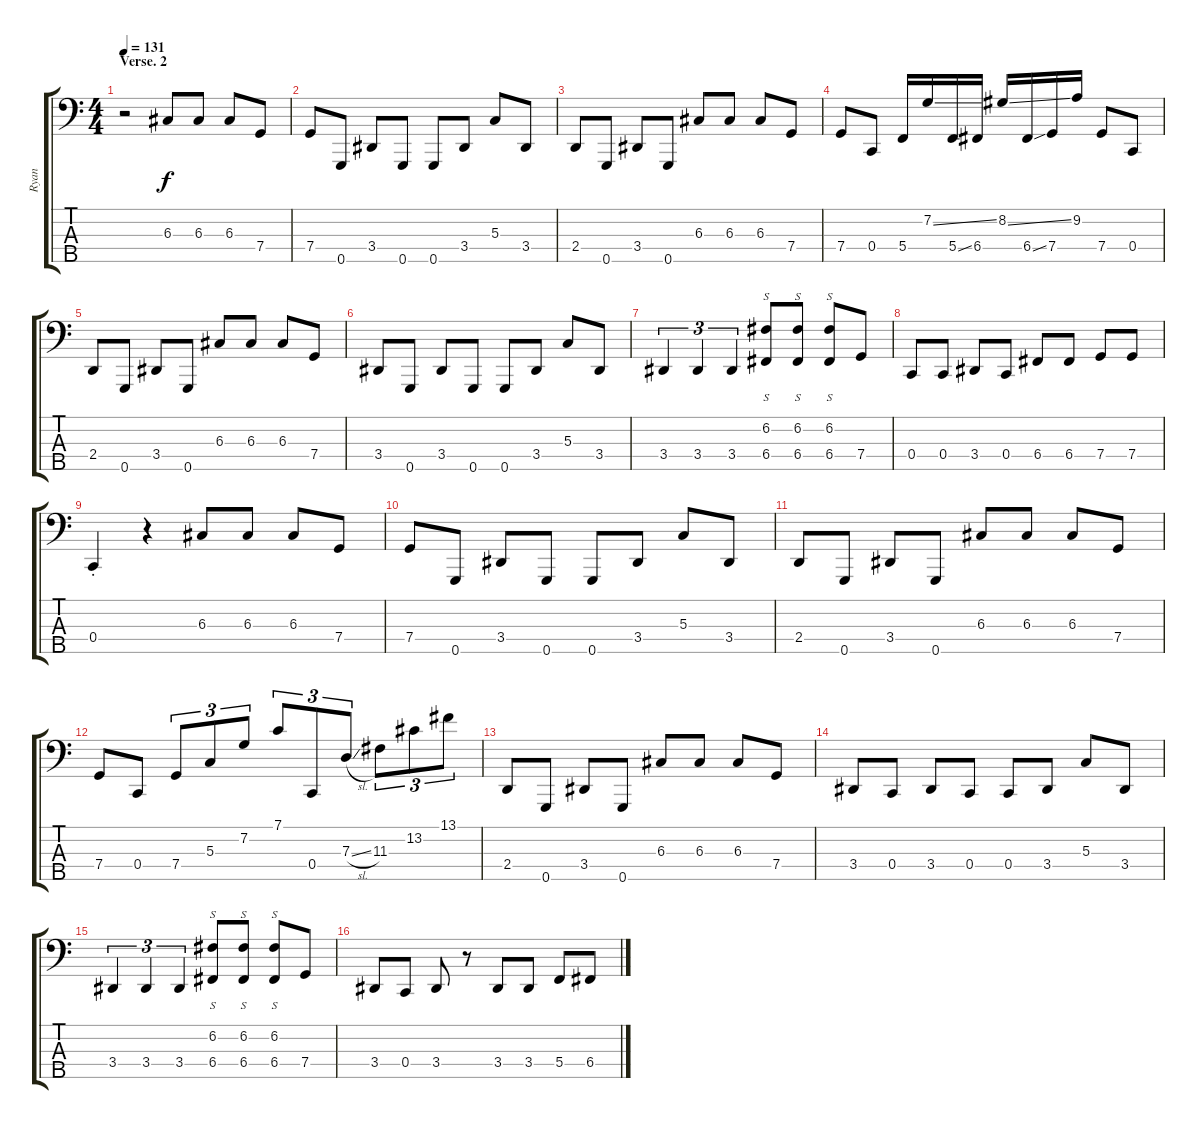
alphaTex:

\track ("Ryan" "Ryan") {instrument electricbassfinger}
\staff {score tabs}
\tuning (F2 C2 G1 C1 G0) {hide}
\ts (4 4)
\section ("" "Verse. 2")
\tempo 131
\clef f4
\ks c
r.2{dy f instrument synthbass2} 6.3.8 6.3.8 6.3.8 7.4.8 |
7.4.8 0.5.8 3.4.8 0.5.8 0.5.8 3.4.8 5.3.8 3.4.8 |
2.4.8 0.5.8 3.4.8 0.5.8 6.3.8 6.3.8 6.3.8 7.4.8 |
7.4.8 0.4.8 5.4.16 7.2{ss}.16 5.4{ss}.16 6.4.16 8.2{ss}.16 6.4{ss}.16 7.4.16 9.2.16 7.4.8 0.4.8 |
2.4.8 0.5.8 3.4.8 0.5.8 6.3.8 6.3.8 6.3.8 7.4.8 |
3.4.8 0.5.8 3.4.8 0.5.8 0.5.8 3.4.8 5.3.8 3.4.8 |
3.4.4{tu (3 2)} 3.4.4{tu (3 2)} 3.4.4{tu (3 2)} (6.2 6.4).8{s} (6.2 6.4).8{s} (6.2 6.4).8{s} 7.4.8 |
0.4.8 0.4.8 3.4.8 0.4.8 6.4.8 6.4.8 7.4.8 7.4.8 |
0.4{st}.4 r.4 6.3.8 6.3.8 6.3.8 7.4.8 |
7.4.8 0.5.8 3.4.8 0.5.8 0.5.8 3.4.8 5.3.8 3.4.8 |
2.4.8 0.5.8 3.4.8 0.5.8 6.3.8 6.3.8 6.3.8 7.4.8 |
7.4.8 0.4.8 7.4.8{tu (3 2)} 5.3.8{tu (3 2)} 7.2.8{tu (3 2)} 7.1.8{tu (3 2)} 0.4.8{tu (3 2)} 7.3{sl}.8{tu (3 2)} 11.3.8{tu (3 2)} 13.2.8{tu (3 2)} 13.1.8{tu (3 2)} |
2.4.8 0.5.8 3.4.8 0.5.8 6.3.8 6.3.8 6.3.8 7.4.8 |
3.4.8 0.4.8 3.4.8 0.4.8 0.4.8 3.4.8 5.3.8 3.4.8 |
3.4.4{tu (3 2)} 3.4.4{tu (3 2)} 3.4.4{tu (3 2)} (6.2 6.4).8{s} (6.2 6.4).8{s} (6.2 6.4).8{s} 7.4.8 |
3.4.8 0.4.8 3.4.8 r.8 3.4.8 3.4.8 5.4.8 6.4.8
